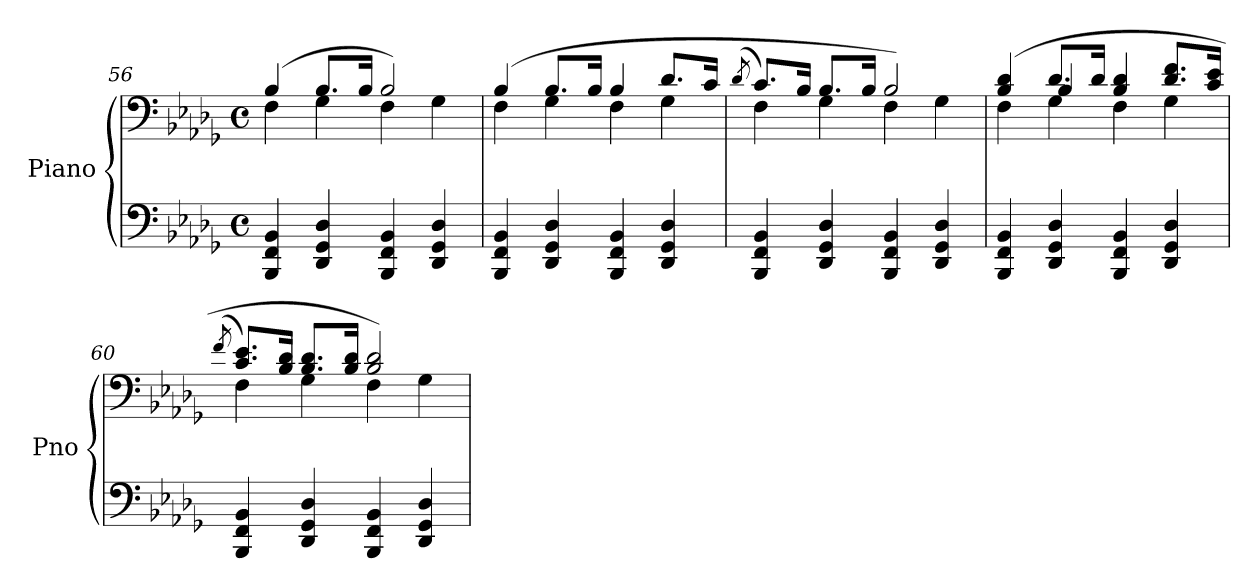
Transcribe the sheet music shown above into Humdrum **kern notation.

**kern	**kern
*part1	*part1
*staff2	*staff1
*I"Piano	*
*I'Pno	*
*clefF4	*clefF4
*k[b-e-a-d-g-]	*k[b-e-a-d-g-]
*M4/4	*M4/4
*met(c)	*met(c)
=56	=56
*	*^
4BBB-/ 4FF/ 4BB-/	(4B-/	4F\
4DD-/ 4GG-/ 4D-/	8.B-/L	4G-\
.	16B-/Jk	.
4BBB-/ 4FF/ 4BB-/	2B-/)	4F\
4DD-/ 4GG-/ 4D-/	.	4G-\
=57	=57	=57
4BBB-/ 4FF/ 4BB-/	(4B-/	4F\
4DD-/ 4GG-/ 4D-/	8.B-/L	4G-\
.	16B-/Jk	.
4BBB-/ 4FF/ 4BB-/	4B-/	4F\
4DD-/ 4GG-/ 4D-/	8.d-/L	4G-\
.	16c/Jk	.
=58	=58	=58
.	(8qd-/	.
4BBB-/ 4FF/ 4BB-/	8.c/L)	4F\
.	16B-/Jk	.
4DD-/ 4GG-/ 4D-/	8.B-/L	4G-\
.	16B-/Jk	.
4BBB-/ 4FF/ 4BB-/	2B-/)	4F\
4DD-/ 4GG-/ 4D-/	.	4G-\
=59	=59	=59
*	*	*^
4BBB-/ 4FF/ 4BB-/	(4B-/ 4d-/	4F\	4ryy
4DD-/ 4GG-/ 4D-/	8.d-/L	4G-\	4B-/
.	16d-/Jk	.	.
4BBB-/ 4FF/ 4BB-/	4B-/ 4d-/	4F\	2ryy
4DD-/ 4GG-/ 4D-/	8.d-/ 8.f/L	4G-\	.
.	16c/ 16e-/Jk	.	.
*	*v	*v	*v
!!LO:LB:g=z
=60	=60
.	(>8qf/
*	*^
4BBB-/ 4FF/ 4BB-/	8.c/ 8.e-/L)	4F\
.	16B-/ 16d-/Jk	.
4DD-/ 4GG-/ 4D-/	8.B-/ 8.d-/L	4G-\
.	16B-/ 16d-/Jk	.
4BBB-/ 4FF/ 4BB-/	2B-/ 2d-/)	4F\
4DD-/ 4GG-/ 4D-/	.	4G-\
*	*v	*v
=	=
*-	*-
